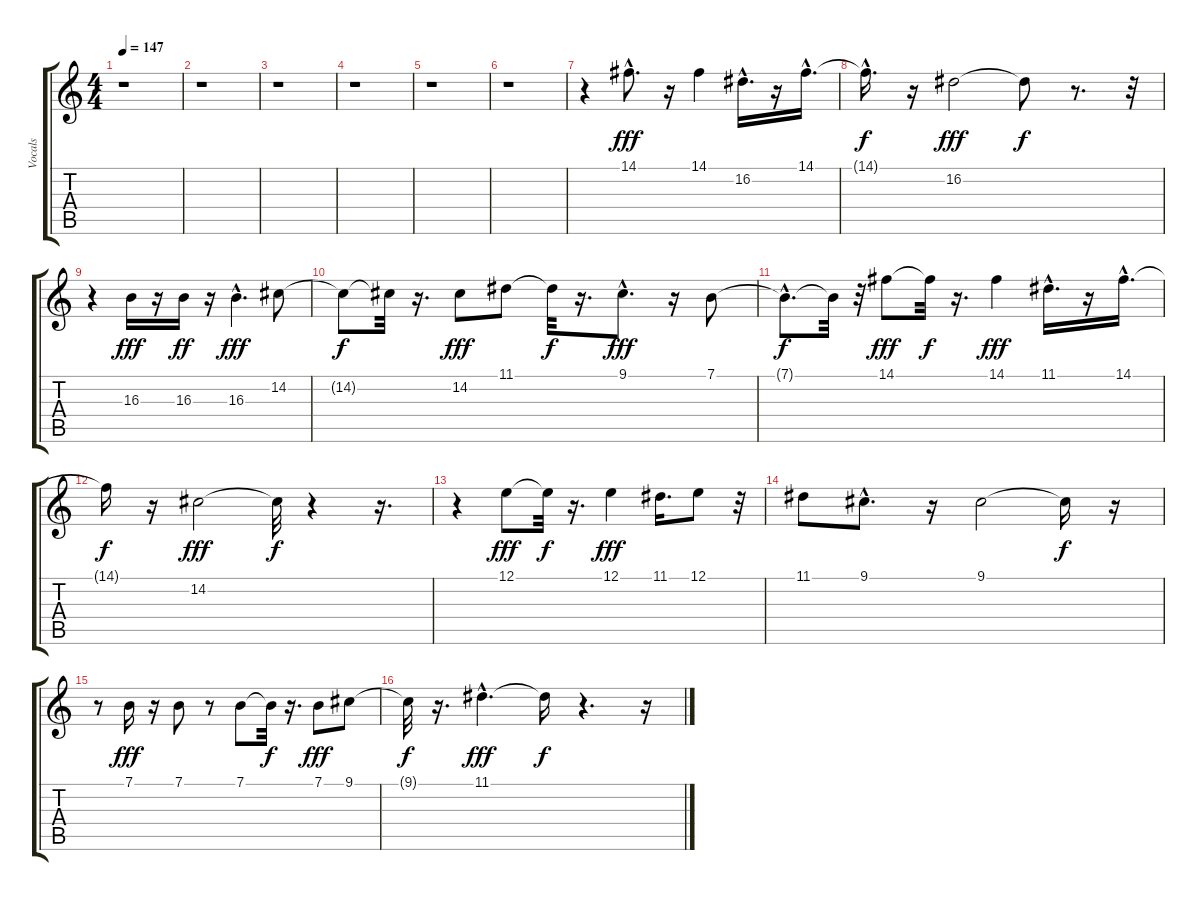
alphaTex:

\track ("Vocals" "Vocals") {instrument tangoaccordion}
\staff {score tabs}
\tuning (E4 B3 G3 D3 A2 E2) {hide}
\ts (4 4)
\tempo 147
\clef g2
\ks c
r.1{dy f} |
r.1 |
r.1 |
r.1 |
r.1 |
r.1 |
r.4 14.1{hac}.8{d dy fff} r.16 14.1.4 16.2{hac}.16{d} r.16 14.1{hac}.16{d} |
14.1{hac t}.16{d dy f} r.16 16.2.2{dy fff} 16.2{t}.8{dy f} r.8{d} r.32 |
r.4 16.3.16{dy fff} r.16 16.3.16{dy ff} r.16 16.3{hac}.4{d dy fff} 14.2.8 |
14.2{t}.8{dy f} 14.2{t}.32 r.16{d} 14.2.8{dy fff} 11.1.8 11.1{t}.32{dy f} r.16{d} 9.1{hac}.8{d dy fff} r.16 7.1.8 |
7.1{hac t}.8{d dy f} 7.1{t}.32 r.32 14.1.8{dy fff} 14.1{t}.32{dy f} r.16{d} 14.1.4{dy fff} 11.1{hac}.16{d} r.16 14.1{hac}.16{d} |
14.1{t}.16{dy f} r.16 14.2.2{dy fff} 14.2{t}.32{dy f} r.4 r.16{d} |
r.4 12.1.8{dy fff} 12.1{t}.32{dy f} r.16{d} 12.1.4{dy fff} 11.1.16{d} 12.1.8 r.32 |
11.1.8 9.1{hac}.8{d} r.16 9.1.2 9.1{t}.16{dy f} r.16 |
r.8 7.1.16{dy fff} r.16 7.1.8 r.8 7.1.8 7.1{t}.32{dy f} r.16{d} 7.1.8{dy fff} 9.1.8 |
9.1{t}.32{dy f} r.16{d} 11.1{hac}.4{d dy fff} 11.1{t}.16{dy f} r.4{d} r.16
